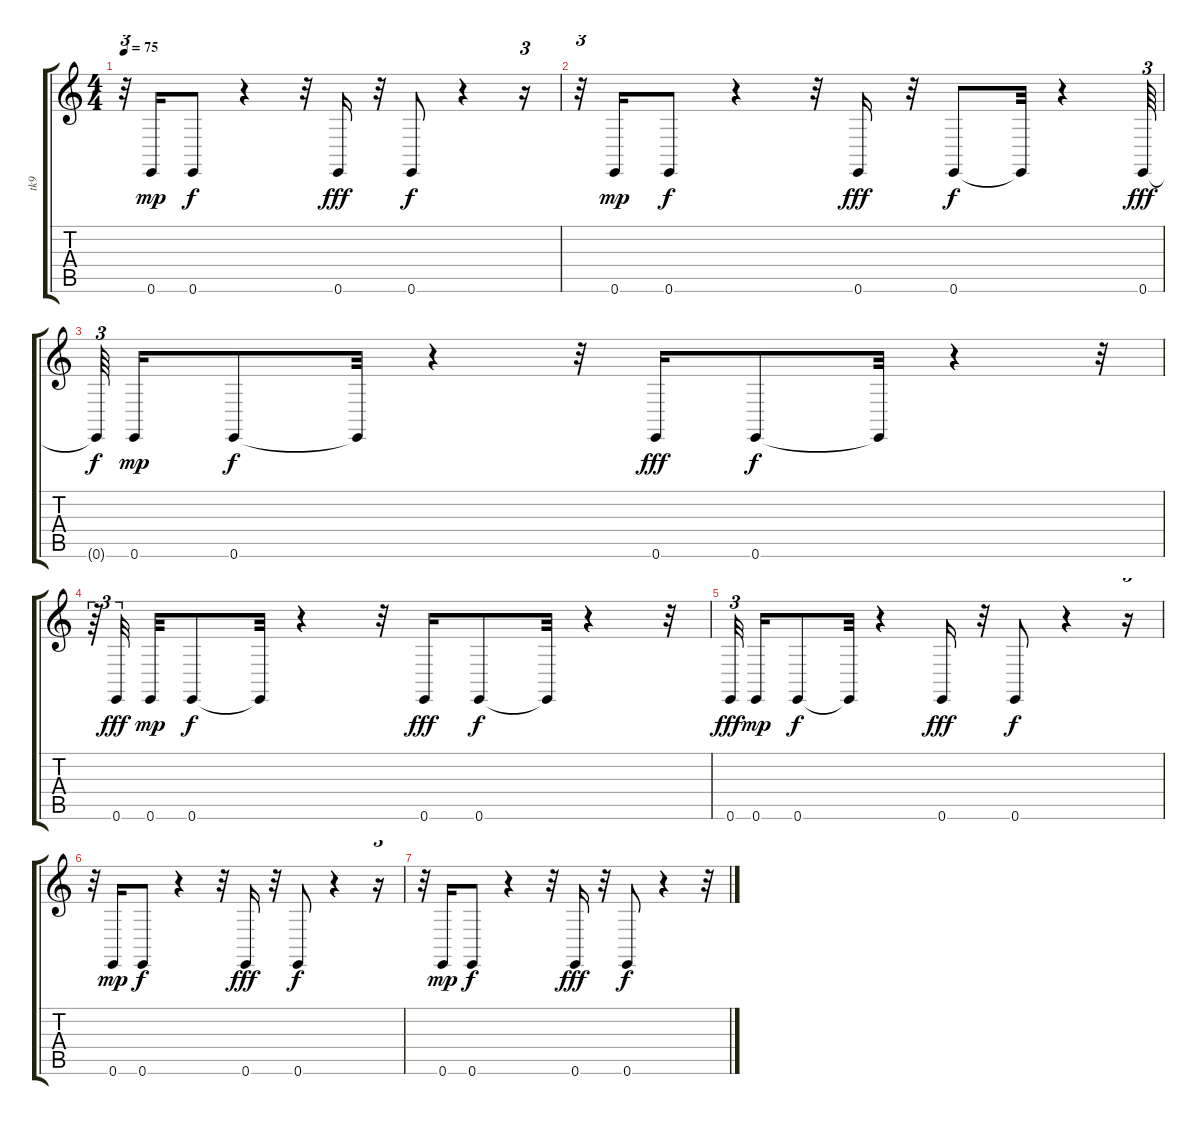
\track ("tk9" "tk9") {instrument taikodrum}
\staff {score tabs}
\tuning (E4 B3 G3 D3 A2 E2) {hide}
\ts (4 4)
\tempo 75
\clef g2
\ks c
r.32{tu (3 2) dy f} 0.6.16{dy mp} 0.6.8{dy f} r.4 r.32 0.6.16{dy fff} r.32 0.6.8{dy f} r.4 r.16{tu (3 2)} |
r.32{tu (3 2)} 0.6.16{dy mp} 0.6.8{dy f} r.4 r.32 0.6.16{dy fff} r.32 0.6.8{dy f} 0.6{t}.32 r.4 0.6.64{tu (3 2) dy fff} |
0.6{t}.64{tu (3 2) dy f beam splitsecondary} 0.6.16{dy mp} 0.6.8{dy f} 0.6{t}.32 r.4 r.32 0.6.16{dy fff} 0.6.8{dy f} 0.6{t}.32 r.4 r.32{tu (3 2)} |
r.64{tu (3 2)} 0.6.32{tu (3 2) dy fff beam splitsecondary} 0.6.32{dy mp} 0.6.8{dy f} 0.6{t}.32 r.4 r.32 0.6.16{dy fff} 0.6.8{dy f} 0.6{t}.32 r.4 r.32 |
0.6.32{tu (3 2) dy fff beam splitsecondary} 0.6.16{dy mp} 0.6.8{dy f} 0.6{t}.32 r.4 0.6.16{dy fff} r.32 0.6.8{dy f} r.4 r.16{tu (3 2)} |
r.32{tu (3 2)} 0.6.16{dy mp} 0.6.8{dy f} r.4 r.32 0.6.16{dy fff} r.32 0.6.8{dy f} r.4 r.16{tu (3 2)} |
r.32{tu (3 2)} 0.6.16{dy mp} 0.6.8{dy f} r.4 r.32 0.6.16{dy fff} r.32 0.6.8{dy f} r.4 r.32
